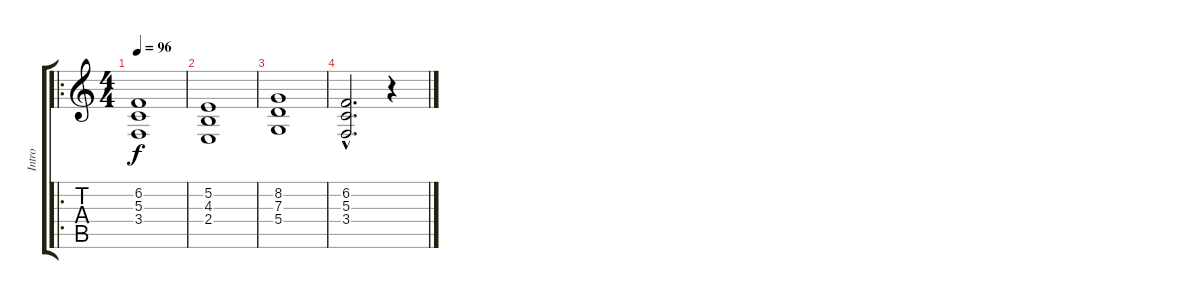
\track ("Intro" "Intro") {instrument brightacousticpiano}
\staff {score tabs}
\tuning (E4 B3 G3 D3 A2 E2) {hide}
\ro
\ts (4 4)
\tempo 96
\clef g2
\ks c
(6.2 5.3 3.4).1{dy f instrument brightacousticpiano} |
(5.2 4.3 2.4).1 |
(8.2 7.3 5.4).1 |
(6.2{hac} 5.3{hac} 3.4{hac}).2{d} r.4
